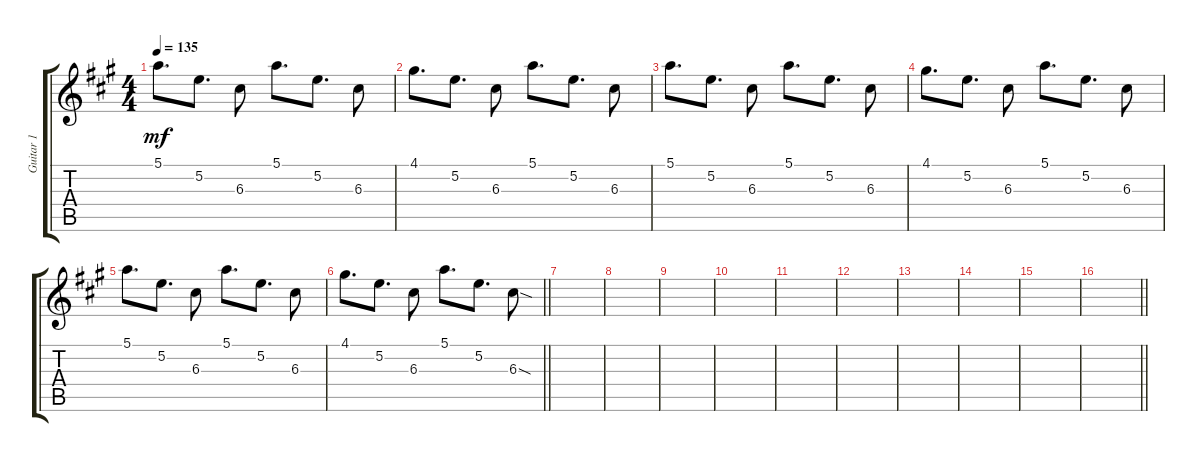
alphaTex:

\track ("Guitar 1" "Guitar 1") {instrument overdrivenguitar}
\staff {score tabs}
\tuning (E4 B3 G3 D3 A2 D2) {hide}
\ts (4 4)
\tempo 135
\clef g2
\ks a
5.1.8{d dy mf} 5.2.8{d} 6.3.8 5.1.8{d} 5.2.8{d} 6.3.8 |
4.1.8{d} 5.2.8{d} 6.3.8 5.1.8{d} 5.2.8{d} 6.3.8 |
5.1.8{d} 5.2.8{d} 6.3.8 5.1.8{d} 5.2.8{d} 6.3.8 |
4.1.8{d} 5.2.8{d} 6.3.8 5.1.8{d} 5.2.8{d} 6.3.8 |
5.1.8{d} 5.2.8{d} 6.3.8 5.1.8{d} 5.2.8{d} 6.3.8 |
\barLineRight lightlight
4.1.8{d} 5.2.8{d} 6.3.8 5.1.8{d} 5.2.8{d} 6.3{sod}.8 |
|
|
|
|
|
|
|
|
|
\barLineRight lightlight
